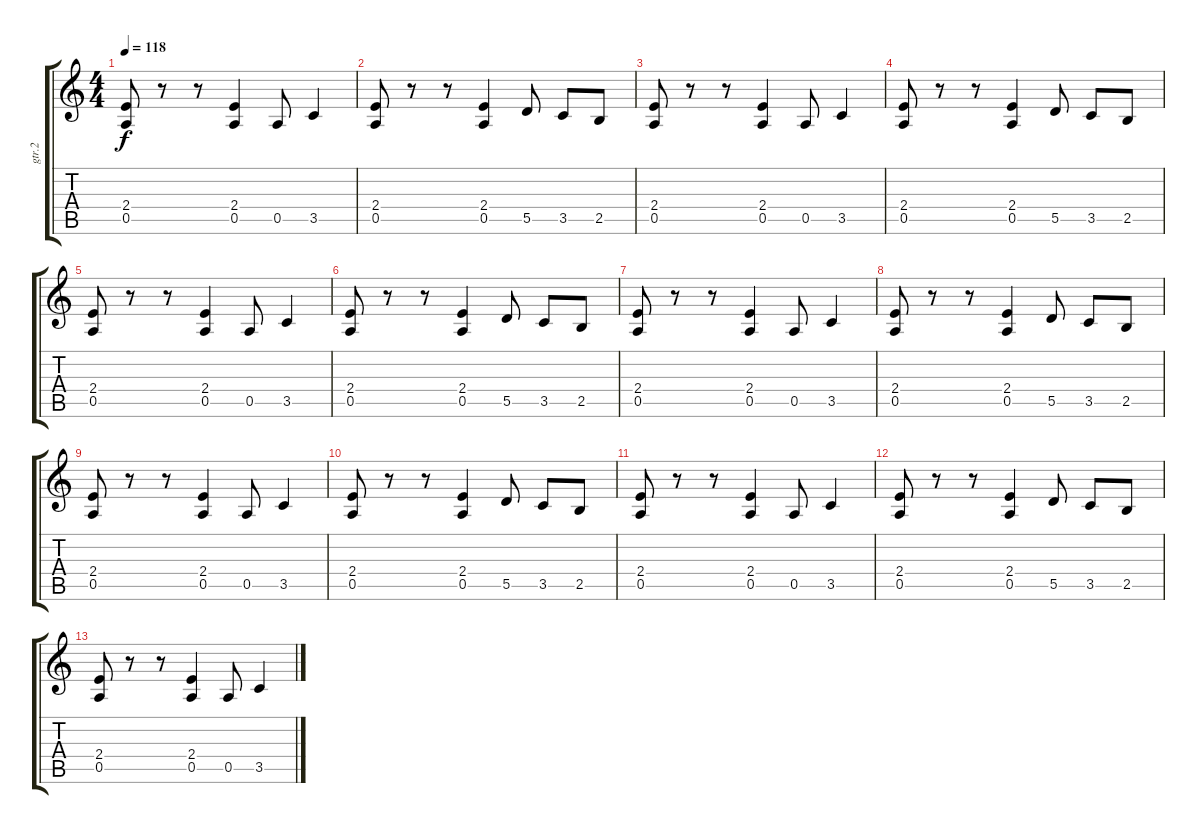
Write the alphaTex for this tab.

\track ("gtr.2" "gtr.2") {instrument overdrivenguitar}
\staff {score tabs}
\tuning (E4 B3 G3 D3 A2 E2) {hide}
\ts (4 4)
\tempo 118
\clef g2
\ks c
(2.4 0.5).8{dy f} r.8 r.8 (2.4 0.5).4 0.5.8 3.5.4 |
(2.4 0.5).8 r.8 r.8 (2.4 0.5).4 5.5.8 3.5.8 2.5.8 |
(2.4 0.5).8 r.8 r.8 (2.4 0.5).4 0.5.8 3.5.4 |
(2.4 0.5).8 r.8 r.8 (2.4 0.5).4 5.5.8 3.5.8 2.5.8 |
(2.4 0.5).8 r.8 r.8 (2.4 0.5).4 0.5.8 3.5.4 |
(2.4 0.5).8 r.8 r.8 (2.4 0.5).4 5.5.8 3.5.8 2.5.8 |
(2.4 0.5).8 r.8 r.8 (2.4 0.5).4 0.5.8 3.5.4 |
(2.4 0.5).8 r.8 r.8 (2.4 0.5).4 5.5.8 3.5.8 2.5.8 |
(2.4 0.5).8 r.8 r.8 (2.4 0.5).4 0.5.8 3.5.4 |
(2.4 0.5).8{volume 13} r.8 r.8 (2.4 0.5).4 5.5.8 3.5.8 2.5.8 |
(2.4 0.5).8{volume 10} r.8 r.8 (2.4 0.5).4 0.5.8 3.5.4 |
(2.4 0.5).8{volume 5} r.8 r.8 (2.4 0.5).4 5.5.8 3.5.8 2.5.8 |
(2.4 0.5).8{volume 0} r.8 r.8 (2.4 0.5).4 0.5.8 3.5.4
